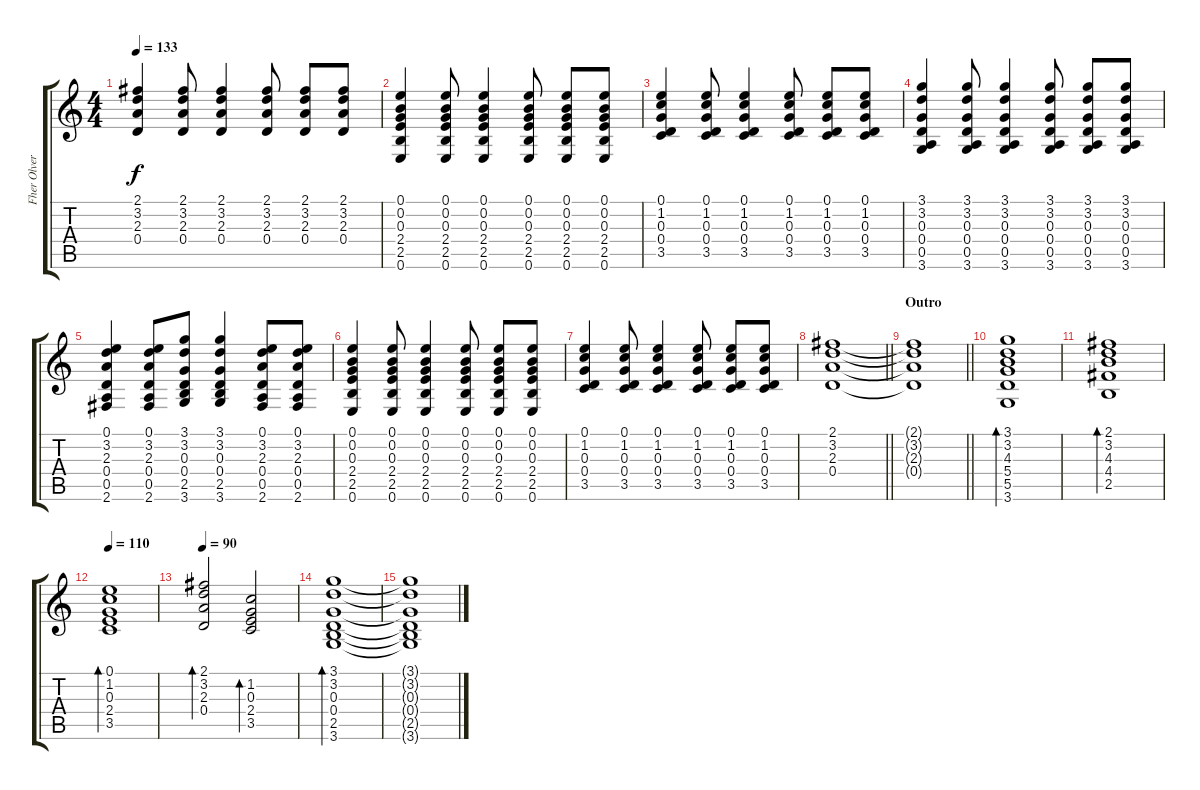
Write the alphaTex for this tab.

\track ("Fher Olvera" "Fher Olver") {instrument acousticguitarnylon}
\staff {score tabs}
\tuning (E4 B3 G3 D3 A2 E2) {hide}
\ts (4 4)
\tempo 133
\clef g2
\ks c
(2.1 3.2 2.3 0.4).4{dy f} (2.1 3.2 2.3 0.4).8 (2.1 3.2 2.3 0.4).4 (2.1 3.2 2.3 0.4).8 (2.1 3.2 2.3 0.4).8 (2.1 3.2 2.3 0.4).8 |
(0.1 0.2 0.3 2.4 2.5 0.6).4 (0.1 0.2 0.3 2.4 2.5 0.6).8 (0.1 0.2 0.3 2.4 2.5 0.6).4 (0.1 0.2 0.3 2.4 2.5 0.6).8 (0.1 0.2 0.3 2.4 2.5 0.6).8 (0.1 0.2 0.3 2.4 2.5 0.6).8 |
(0.1 1.2 0.3 0.4 3.5).4 (0.1 1.2 0.3 0.4 3.5).8 (0.1 1.2 0.3 0.4 3.5).4 (0.1 1.2 0.3 0.4 3.5).8 (0.1 1.2 0.3 0.4 3.5).8 (0.1 1.2 0.3 0.4 3.5).8 |
(3.1 3.2 0.3 0.4 0.5 3.6).4 (3.1 3.2 0.3 0.4 0.5 3.6).8 (3.1 3.2 0.3 0.4 0.5 3.6).4 (3.1 3.2 0.3 0.4 0.5 3.6).8 (3.1 3.2 0.3 0.4 0.5 3.6).8 (3.1 3.2 0.3 0.4 0.5 3.6).8 |
(0.1 3.2 2.3 0.4 0.5 2.6).4 (0.1 3.2 2.3 0.4 0.5 2.6).8 (3.1 3.2 0.3 0.4 2.5 3.6).8 (3.1 3.2 0.3 0.4 2.5 3.6).4 (0.1 3.2 2.3 0.4 0.5 2.6).8 (0.1 3.2 2.3 0.4 0.5 2.6).8 |
(0.1 0.2 0.3 2.4 2.5 0.6).4 (0.1 0.2 0.3 2.4 2.5 0.6).8 (0.1 0.2 0.3 2.4 2.5 0.6).4 (0.1 0.2 0.3 2.4 2.5 0.6).8 (0.1 0.2 0.3 2.4 2.5 0.6).8 (0.1 0.2 0.3 2.4 2.5 0.6).8 |
(0.1 1.2 0.3 0.4 3.5).4 (0.1 1.2 0.3 0.4 3.5).8 (0.1 1.2 0.3 0.4 3.5).4 (0.1 1.2 0.3 0.4 3.5).8 (0.1 1.2 0.3 0.4 3.5).8 (0.1 1.2 0.3 0.4 3.5).8 |
\barLineRight lightlight
(2.1 3.2 2.3 0.4).1 |
\section ("" "Outro")
\barLineRight lightlight
(2.1{t} 3.2{t} 2.3{t} 0.4{t}).1 |
(3.1 3.2 4.3 5.4 5.5 3.6).1{bd 240} |
(2.1 3.2 4.3 4.4 2.5).1{bd 240} |
\tempo 110
(0.1 1.2 0.3 2.4 3.5).1{bd 240} |
\tempo 90
(2.1 3.2 2.3 0.4).2{bd 240} (1.2 0.3 2.4 3.5).2{bd 240} |
(3.1 3.2 0.3 0.4 2.5 3.6).1{bd 240 volume 0} |
(3.1{t} 3.2{t} 0.3{t} 0.4{t} 2.5{t} 3.6{t}).1
